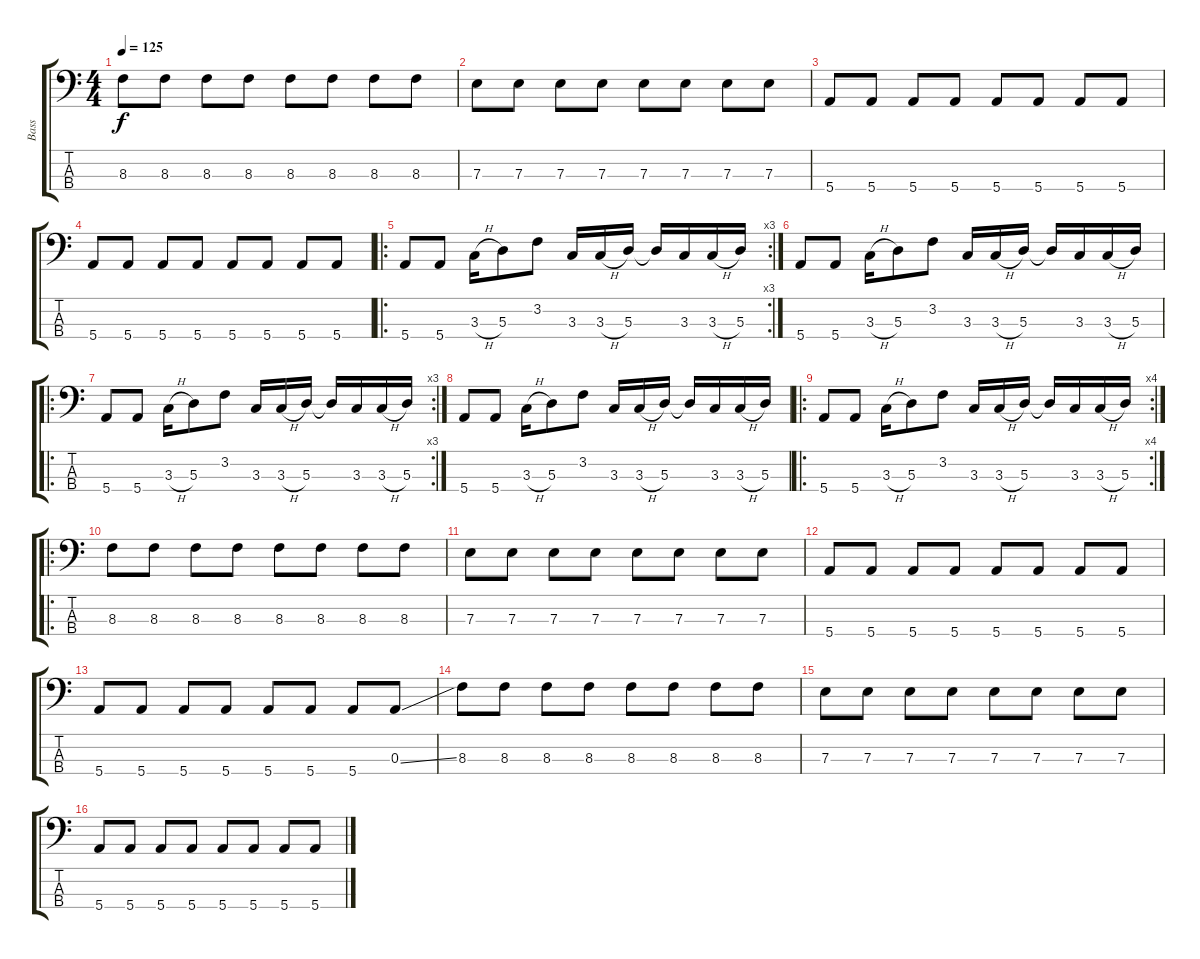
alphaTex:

\track ("Bass" "Bass") {instrument electricbassfinger}
\staff {score tabs}
\tuning (G2 D2 A1 E1) {hide}
\ts (4 4)
\tempo 125
\clef f4
\ks c
8.3.8{dy f} 8.3.8 8.3.8 8.3.8 8.3.8 8.3.8 8.3.8 8.3.8 |
7.3.8 7.3.8 7.3.8 7.3.8 7.3.8 7.3.8 7.3.8 7.3.8 |
5.4.8 5.4.8 5.4.8 5.4.8 5.4.8 5.4.8 5.4.8 5.4.8 |
5.4.8 5.4.8 5.4.8 5.4.8 5.4.8 5.4.8 5.4.8 5.4.8 |
\ro
\rc 3
5.4.8 5.4.8 3.3{h}.16 5.3.8 3.2.8 3.3.16 3.3{h}.16 5.3.16 5.3{t}.16 3.3.16 3.3{h}.16 5.3.16 |
5.4.8 5.4.8 3.3{h}.16 5.3.8 3.2.8 3.3.16 3.3{h}.16 5.3.16 5.3{t}.16 3.3.16 3.3{h}.16 5.3.16 |
\ro
\rc 3
5.4.8 5.4.8 3.3{h}.16 5.3.8 3.2.8 3.3.16 3.3{h}.16 5.3.16 5.3{t}.16 3.3.16 3.3{h}.16 5.3.16 |
5.4.8 5.4.8 3.3{h}.16 5.3.8 3.2.8 3.3.16 3.3{h}.16 5.3.16 5.3{t}.16 3.3.16 3.3{h}.16 5.3.16 |
\ro
\rc 4
5.4.8 5.4.8 3.3{h}.16 5.3.8 3.2.8 3.3.16 3.3{h}.16 5.3.16 5.3{t}.16 3.3.16 3.3{h}.16 5.3.16 |
\ro
8.3.8 8.3.8 8.3.8 8.3.8 8.3.8 8.3.8 8.3.8 8.3.8 |
7.3.8 7.3.8 7.3.8 7.3.8 7.3.8 7.3.8 7.3.8 7.3.8 |
5.4.8 5.4.8 5.4.8 5.4.8 5.4.8 5.4.8 5.4.8 5.4.8 |
5.4.8 5.4.8 5.4.8 5.4.8 5.4.8 5.4.8 5.4.8 0.3{ss}.8 |
8.3.8 8.3.8 8.3.8 8.3.8 8.3.8 8.3.8 8.3.8 8.3.8 |
7.3.8 7.3.8 7.3.8 7.3.8 7.3.8 7.3.8 7.3.8 7.3.8 |
5.4.8 5.4.8 5.4.8 5.4.8 5.4.8 5.4.8 5.4.8 5.4.8
